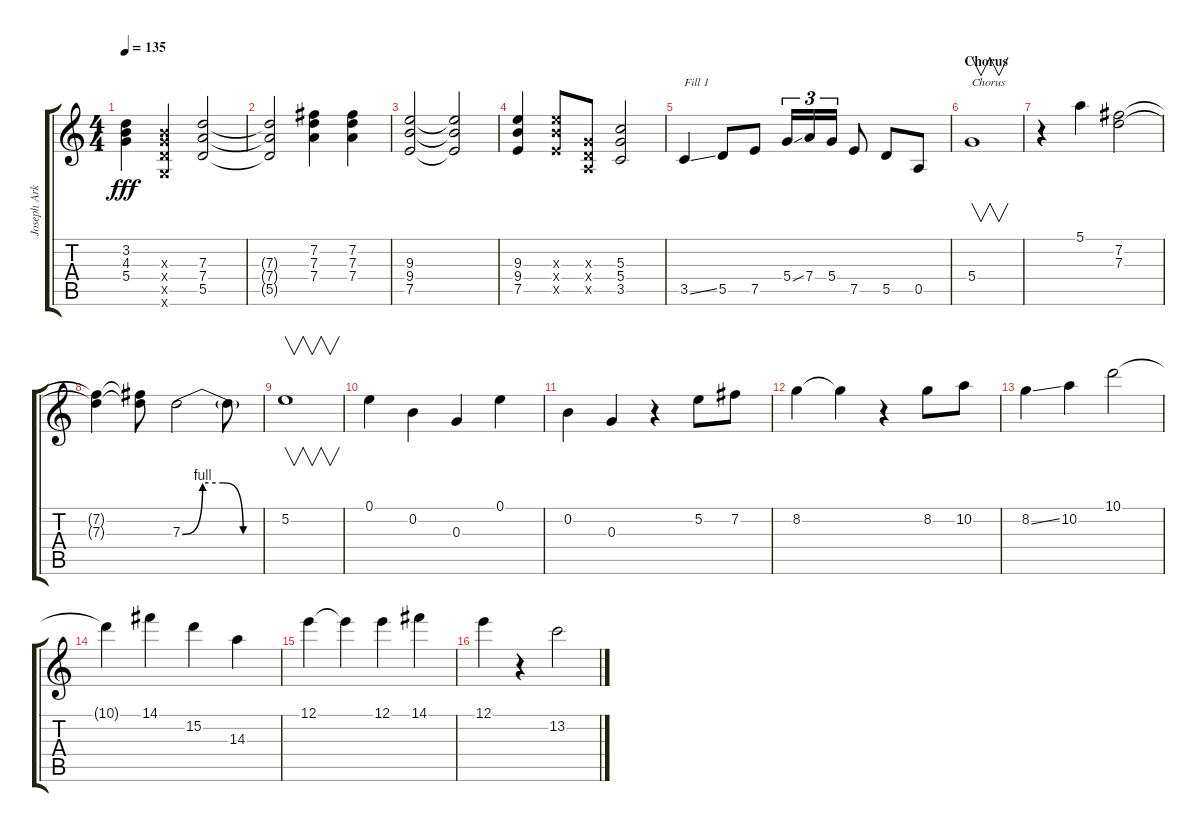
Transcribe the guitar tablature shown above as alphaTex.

\track ("Joseph Arkansas" "Joseph Ark") {instrument acousticguitarsteel}
\staff {score tabs}
\tuning (E4 B3 G3 D3 A2 E2) {hide}
\ts (4 4)
\tempo 135
\clef g2
\ks c
(3.2 4.3 5.4).4{dy fff} (4.3{x} 5.4{x} 5.5{x} 3.6{x}).4 (7.3 7.4 5.5).2 |
(7.3{t} 7.4{t} 5.5{t}).2 (7.2 7.3 7.4).4 (7.2 7.3 7.4).4 |
(9.3 9.4 7.5).2 (9.3{t} 9.4{t} 7.5{t}).2 |
(9.3 9.4 7.5).4 (9.3{x} 9.4{x} 7.5{x}).8 (0.3{x} 0.4{x} 0.5{x}).8 (5.3 5.4 3.5).2 |
3.5{ss}.4{txt "Fill 1"} 5.5.8{volume 16} 7.5.8 5.4{ss}.16{tu (3 2)} 7.4.16{tu (3 2)} 5.4.16{tu (3 2)} 7.5.8 5.5.8 0.5.8 |
\section ("" "Chorus")
5.4.1{v txt "Chorus" volume 16} |
r.4 5.1.4 (7.2 7.3).2 |
(7.2{t} 7.3{t}).4 (7.2{t} 7.3{t}).8 7.3{be (custom 0 0 15 4 30 4 45 0 60 0)}.2 7.3{t}.8 |
5.2.1{v} |
0.1.4 0.2.4 0.3.4 0.1.4 |
0.2.4 0.3.4 r.4 5.2.8 7.2.8 |
8.2.4{volume 16} 8.2{t}.4 r.4 8.2.8 10.2.8 |
8.2{ss}.4 10.2.4 10.1.2 |
10.1{t}.4 14.1.4 15.2.4 14.3.4 |
12.1.4 12.1{t}.4 12.1.4 14.1.4 |
12.1.4 r.4 13.2.2
